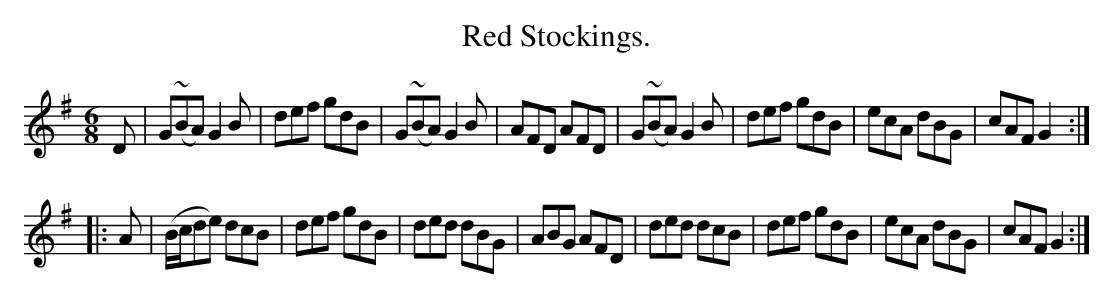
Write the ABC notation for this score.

X:1
T: Red Stockings.
M: 6/8
K: G
D |\
G(~BA) G2B | def gdB | G(~BA) G2B | AFD AFD |\
G(~BA) G2B | def gdB | ecA dBG | cAF G2 :|
|: A |\
(B/c/de) dcB | def gdB | ded dBG | ABG AFD |\
ded dcB | def gdB | ecA dBG | cAF G2 :|
